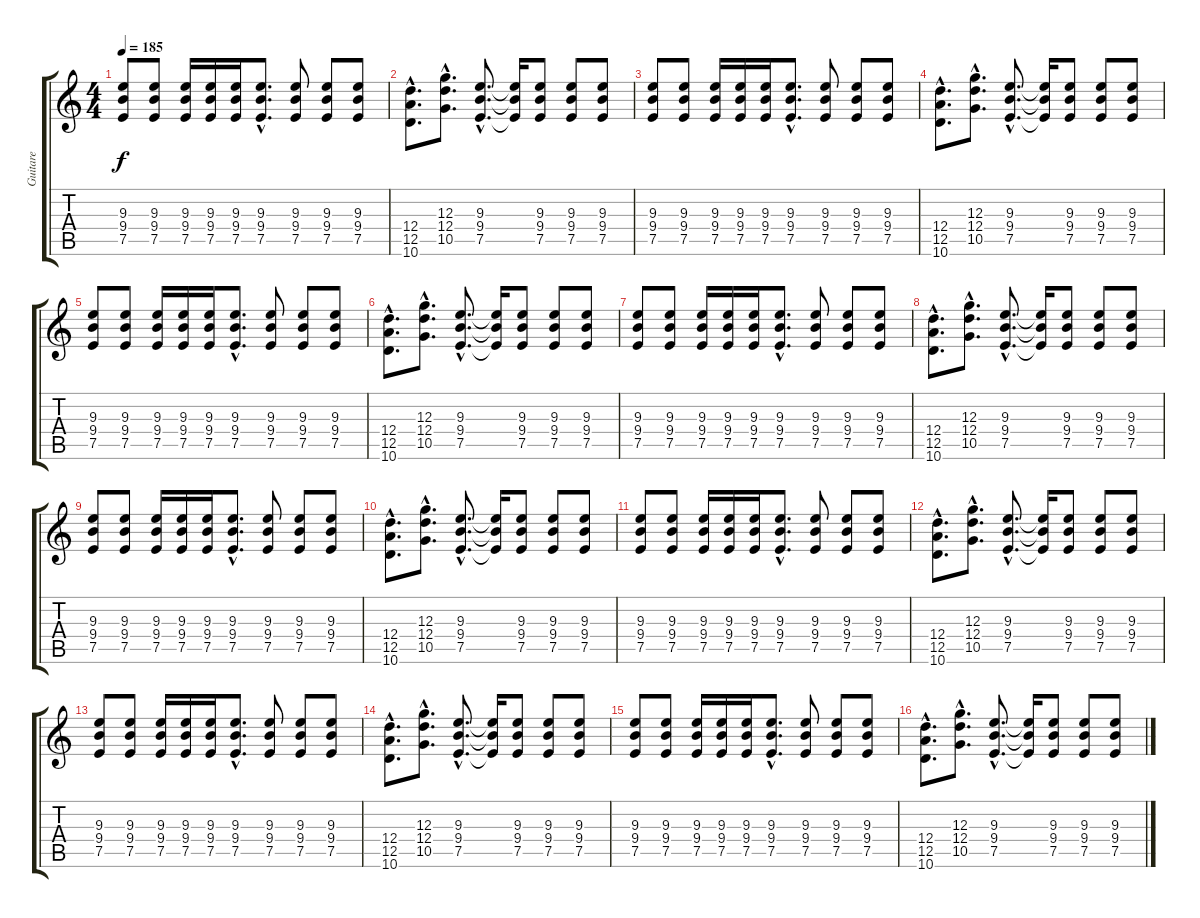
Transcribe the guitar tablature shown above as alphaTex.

\track ("Guitare" "Guitare") {instrument overdrivenguitar}
\staff {score tabs}
\tuning (E4 B3 G3 D3 A2 E2) {hide}
\ts (4 4)
\tempo 185
\clef g2
\ks c
(9.3 9.4 7.5).8{dy f instrument overdrivenguitar} (9.3 9.4 7.5).8 (9.3 9.4 7.5).16 (9.3 9.4 7.5).16 (9.3 9.4 7.5).16 (9.3{hac} 9.4{hac} 7.5{hac}).8{d} (9.3 9.4 7.5).8 (9.3 9.4 7.5).8 (9.3 9.4 7.5).8 |
(12.4{hac} 12.5{hac} 10.6{hac}).8{d} (12.3{hac} 12.4{hac} 10.5{hac}).8{d} (9.3{hac} 9.4{hac} 7.5{hac}).8{d} (9.3{t} 9.4{t} 7.5{t}).16 (9.3 9.4 7.5).8 (9.3 9.4 7.5).8 (9.3 9.4 7.5).8 |
(9.3 9.4 7.5).8 (9.3 9.4 7.5).8 (9.3 9.4 7.5).16 (9.3 9.4 7.5).16 (9.3 9.4 7.5).16 (9.3{hac} 9.4{hac} 7.5{hac}).8{d} (9.3 9.4 7.5).8 (9.3 9.4 7.5).8 (9.3 9.4 7.5).8 |
(12.4{hac} 12.5{hac} 10.6{hac}).8{d} (12.3{hac} 12.4{hac} 10.5{hac}).8{d} (9.3{hac} 9.4{hac} 7.5{hac}).8{d} (9.3{t} 9.4{t} 7.5{t}).16 (9.3 9.4 7.5).8 (9.3 9.4 7.5).8 (9.3 9.4 7.5).8 |
(9.3 9.4 7.5).8 (9.3 9.4 7.5).8 (9.3 9.4 7.5).16 (9.3 9.4 7.5).16 (9.3 9.4 7.5).16 (9.3{hac} 9.4{hac} 7.5{hac}).8{d} (9.3 9.4 7.5).8 (9.3 9.4 7.5).8 (9.3 9.4 7.5).8 |
(12.4{hac} 12.5{hac} 10.6{hac}).8{d} (12.3{hac} 12.4{hac} 10.5{hac}).8{d} (9.3{hac} 9.4{hac} 7.5{hac}).8{d} (9.3{t} 9.4{t} 7.5{t}).16 (9.3 9.4 7.5).8 (9.3 9.4 7.5).8 (9.3 9.4 7.5).8 |
(9.3 9.4 7.5).8 (9.3 9.4 7.5).8 (9.3 9.4 7.5).16 (9.3 9.4 7.5).16 (9.3 9.4 7.5).16 (9.3{hac} 9.4{hac} 7.5{hac}).8{d} (9.3 9.4 7.5).8 (9.3 9.4 7.5).8 (9.3 9.4 7.5).8 |
(12.4{hac} 12.5{hac} 10.6{hac}).8{d} (12.3{hac} 12.4{hac} 10.5{hac}).8{d} (9.3{hac} 9.4{hac} 7.5{hac}).8{d} (9.3{t} 9.4{t} 7.5{t}).16 (9.3 9.4 7.5).8 (9.3 9.4 7.5).8 (9.3 9.4 7.5).8 |
(9.3 9.4 7.5).8 (9.3 9.4 7.5).8 (9.3 9.4 7.5).16 (9.3 9.4 7.5).16 (9.3 9.4 7.5).16 (9.3{hac} 9.4{hac} 7.5{hac}).8{d} (9.3 9.4 7.5).8 (9.3 9.4 7.5).8 (9.3 9.4 7.5).8 |
(12.4{hac} 12.5{hac} 10.6{hac}).8{d} (12.3{hac} 12.4{hac} 10.5{hac}).8{d} (9.3{hac} 9.4{hac} 7.5{hac}).8{d} (9.3{t} 9.4{t} 7.5{t}).16 (9.3 9.4 7.5).8 (9.3 9.4 7.5).8 (9.3 9.4 7.5).8 |
(9.3 9.4 7.5).8 (9.3 9.4 7.5).8 (9.3 9.4 7.5).16 (9.3 9.4 7.5).16 (9.3 9.4 7.5).16 (9.3{hac} 9.4{hac} 7.5{hac}).8{d} (9.3 9.4 7.5).8 (9.3 9.4 7.5).8 (9.3 9.4 7.5).8 |
(12.4{hac} 12.5{hac} 10.6{hac}).8{d} (12.3{hac} 12.4{hac} 10.5{hac}).8{d} (9.3{hac} 9.4{hac} 7.5{hac}).8{d} (9.3{t} 9.4{t} 7.5{t}).16 (9.3 9.4 7.5).8 (9.3 9.4 7.5).8 (9.3 9.4 7.5).8 |
(9.3 9.4 7.5).8 (9.3 9.4 7.5).8 (9.3 9.4 7.5).16 (9.3 9.4 7.5).16 (9.3 9.4 7.5).16 (9.3{hac} 9.4{hac} 7.5{hac}).8{d} (9.3 9.4 7.5).8 (9.3 9.4 7.5).8 (9.3 9.4 7.5).8 |
(12.4{hac} 12.5{hac} 10.6{hac}).8{d} (12.3{hac} 12.4{hac} 10.5{hac}).8{d} (9.3{hac} 9.4{hac} 7.5{hac}).8{d} (9.3{t} 9.4{t} 7.5{t}).16 (9.3 9.4 7.5).8 (9.3 9.4 7.5).8 (9.3 9.4 7.5).8 |
(9.3 9.4 7.5).8 (9.3 9.4 7.5).8 (9.3 9.4 7.5).16 (9.3 9.4 7.5).16 (9.3 9.4 7.5).16 (9.3{hac} 9.4{hac} 7.5{hac}).8{d} (9.3 9.4 7.5).8 (9.3 9.4 7.5).8 (9.3 9.4 7.5).8 |
(12.4{hac} 12.5{hac} 10.6{hac}).8{d} (12.3{hac} 12.4{hac} 10.5{hac}).8{d} (9.3{hac} 9.4{hac} 7.5{hac}).8{d} (9.3{t} 9.4{t} 7.5{t}).16 (9.3 9.4 7.5).8 (9.3 9.4 7.5).8 (9.3 9.4 7.5).8
